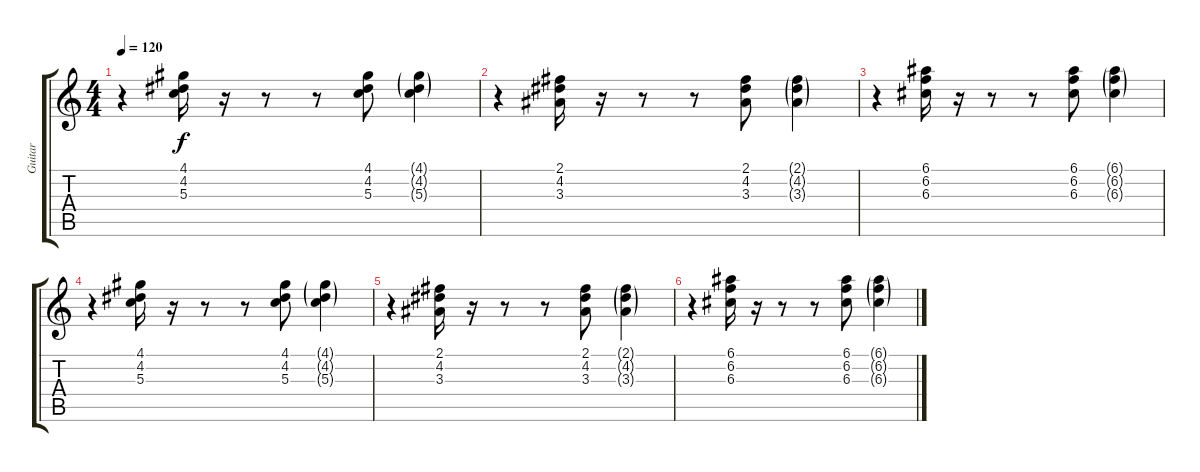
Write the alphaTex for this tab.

\track ("Guitar" "Guitar") {instrument acousticguitarsteel}
\staff {score tabs}
\tuning (E4 B3 G3 D3 A2 E2) {hide}
\ts (4 4)
\tempo 120
\clef g2
\ks c
r.4{dy f} (4.1 4.2 5.3).16 r.16 r.8 r.8 (4.1 4.2 5.3).8 (4.1{g} 4.2{g} 5.3{g}).4 |
r.4 (2.1 4.2 3.3).16 r.16 r.8 r.8 (2.1 4.2 3.3).8 (2.1{g} 4.2{g} 3.3{g}).4 |
r.4 (6.1 6.2 6.3).16 r.16 r.8 r.8 (6.1 6.2 6.3).8 (6.1{g} 6.2{g} 6.3{g}).4 |
r.4 (4.1 4.2 5.3).16 r.16 r.8 r.8 (4.1 4.2 5.3).8 (4.1{g} 4.2{g} 5.3{g}).4 |
r.4 (2.1 4.2 3.3).16 r.16 r.8 r.8 (2.1 4.2 3.3).8 (2.1{g} 4.2{g} 3.3{g}).4 |
r.4 (6.1 6.2 6.3).16 r.16 r.8 r.8 (6.1 6.2 6.3).8 (6.1{g} 6.2{g} 6.3{g}).4
